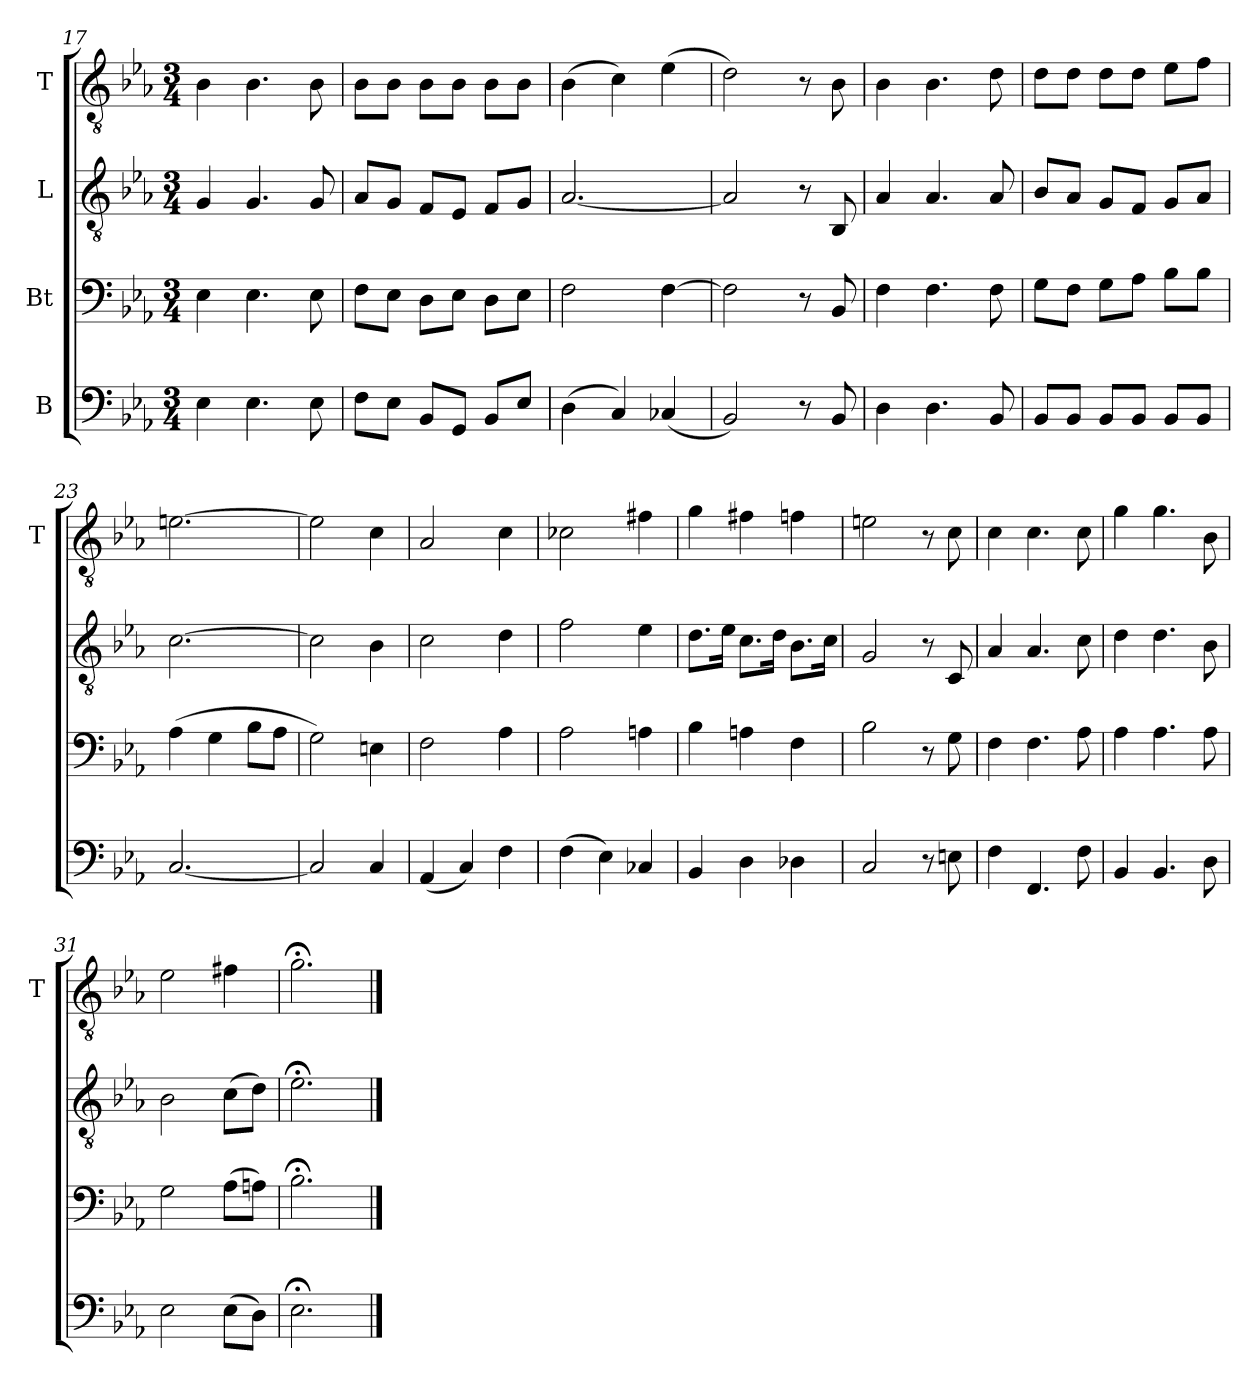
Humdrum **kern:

**kern	**kern	**kern	**kern
*part4	*part3	*part2	*part1
*staff4	*staff3	*staff2	*staff1
*I"B	*I"Bt	*I"L	*I"T
*	*	*	*I'T
*clefF4	*clefF4	*clefGv2	*clefGv2
*k[b-e-a-]	*k[b-e-a-]	*k[b-e-a-]	*k[b-e-a-]
*E-:	*E-:	*E-:	*E-:
*M3/4	*M3/4	*M3/4	*M3/4
=17	=17	=17	=17
4E-	4E-	4G	4B-
4.E-	4.E-	4.G	4.B-
8E-	8E-	8G	8B-
=18	=18	=18	=18
8FL	8FL	8A-L	8B-L
8E-J	8E-J	8GJ	8B-J
8BB-L	8DL	8FL	8B-L
8GGJ	8E-J	8E-J	8B-J
8BB-L	8DL	8FL	8B-L
8E-J	8E-J	8GJ	8B-J
=19	=19	=19	=19
(4D	2F	[2.A-	(4B-
4C)	.	.	4c)
(4C-X	[4F	.	(4e-
=20	=20	=20	=20
2BB-)	2F]	2A-]	2d)
8r	8r	8r	8r
8BB-	8BB-	8BB-	8B-
=21	=21	=21	=21
4D	4F	4A-	4B-
4.D	4.F	4.A-	4.B-
8BB-	8F	8A-	8d
=22	=22	=22	=22
8BB-L	8GL	8B-L	8dL
8BB-J	8FJ	8A-J	8dJ
8BB-L	8GL	8GL	8dL
8BB-J	8A-J	8FJ	8dJ
8BB-L	8B-L	8GL	8e-L
8BB-J	8B-J	8A-J	8fJ
=23	=23	=23	=23
[2.C	(4A-	[2.c	[2.en
.	4G	.	.
.	8B-L	.	.
.	8A-J	.	.
=24	=24	=24	=24
2C]	2G)	2c]	2e]
4C	4En	4B-	4c
=25	=25	=25	=25
(4AA-	2F	2c	2A-
4C)	.	.	.
4F	4A-	4d	4c
=26	=26	=26	=26
(4F	2A-	2f	2c-X
4E-)	.	.	.
4C-X	4An	4e-	4f#X
=27	=27	=27	=27
4BB-	4B-	8.dL	4g
.	.	16e-Jk	.
4D	4An	8.cL	4f#X
.	.	16dJk	.
4D-X	4F	8.B-L	4fn
.	.	16cJk	.
=28	=28	=28	=28
2C	2B-	2G	2en
8r	8r	8r	8r
8En	8G	8C	8c
=29	=29	=29	=29
4F	4F	4A-	4c
4.FF	4.F	4.A-	4.c
8F	8A-	8c	8c
=30	=30	=30	=30
4BB-	4A-	4d	4g
4.BB-	4.A-	4.d	4.g
8D	8A-	8B-	8B-
=31	=31	=31	=31
2E-	2G	2B-	2e-
(8E-L	(8A-L	(8cL	4f#X
8DJ)	8AnJ)	8dJ)	.
=32	=32	=32	=32
2.E-;<	2.B-;<	2.e-;<	2.g;<
==	==	==	==
*-	*-	*-	*-
